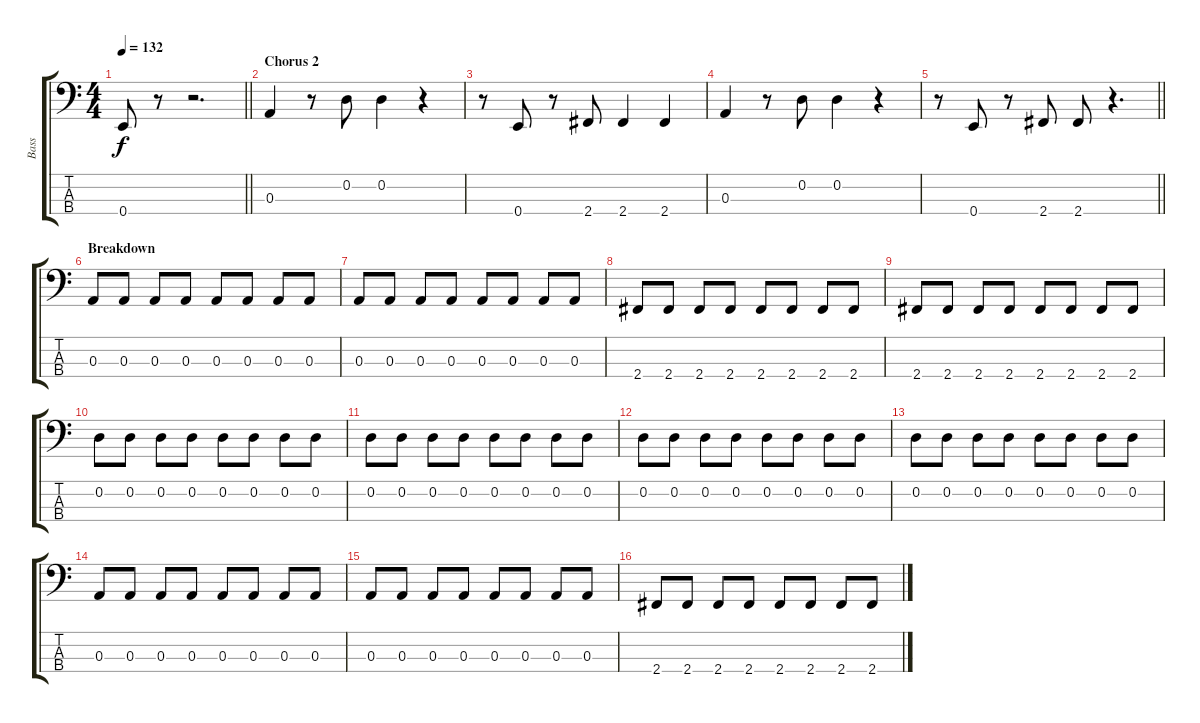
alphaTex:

\track ("Bass" "Bass") {instrument electricbassfinger}
\staff {score tabs}
\tuning (G2 D2 A1 E1) {hide}
\ts (4 4)
\tempo 132
\clef f4
\barLineRight lightlight
\ks c
0.4.8{dy f} r.8 r.2{d} |
\section ("" "Chorus 2")
0.3.4 r.8 0.2.8 0.2.4 r.4 |
r.8 0.4.8 r.8 2.4.8 2.4.4 2.4.4 |
0.3.4 r.8 0.2.8 0.2.4 r.4 |
\barLineRight lightlight
r.8 0.4.8 r.8 2.4.8 2.4.8 r.4{d} |
\section ("" "Breakdown")
0.3.8 0.3.8 0.3.8 0.3.8 0.3.8 0.3.8 0.3.8 0.3.8 |
0.3.8 0.3.8 0.3.8 0.3.8 0.3.8 0.3.8 0.3.8 0.3.8 |
2.4.8 2.4.8 2.4.8 2.4.8 2.4.8 2.4.8 2.4.8 2.4.8 |
2.4.8 2.4.8 2.4.8 2.4.8 2.4.8 2.4.8 2.4.8 2.4.8 |
0.2.8 0.2.8 0.2.8 0.2.8 0.2.8 0.2.8 0.2.8 0.2.8 |
0.2.8 0.2.8 0.2.8 0.2.8 0.2.8 0.2.8 0.2.8 0.2.8 |
0.2.8 0.2.8 0.2.8 0.2.8 0.2.8 0.2.8 0.2.8 0.2.8 |
0.2.8 0.2.8 0.2.8 0.2.8 0.2.8 0.2.8 0.2.8 0.2.8 |
0.3.8 0.3.8 0.3.8 0.3.8 0.3.8 0.3.8 0.3.8 0.3.8 |
0.3.8 0.3.8 0.3.8 0.3.8 0.3.8 0.3.8 0.3.8 0.3.8 |
2.4.8 2.4.8 2.4.8 2.4.8 2.4.8 2.4.8 2.4.8 2.4.8
